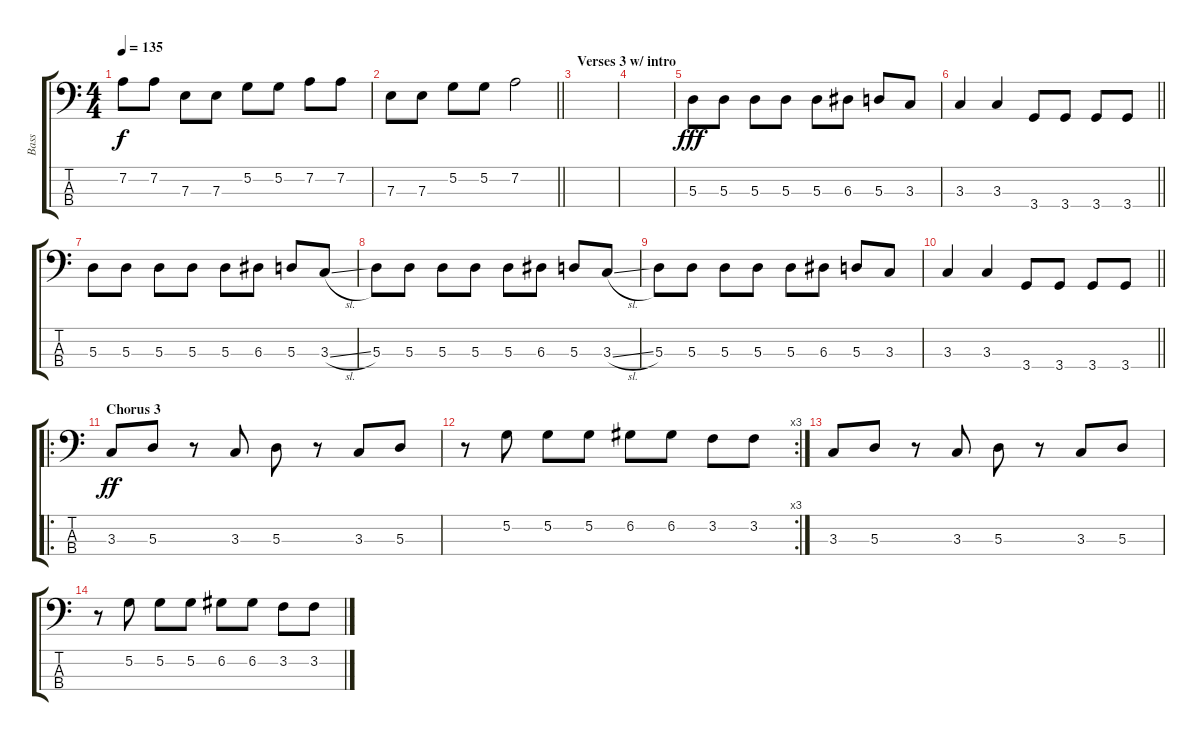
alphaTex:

\track ("Bass" "Bass") {instrument electricbassfinger}
\staff {score tabs}
\tuning (G2 D2 A1 E1) {hide}
\ts (4 4)
\tempo 135
\clef f4
\ks c
7.2.8{dy f} 7.2.8 7.3.8 7.3.8 5.2.8 5.2.8 7.2.8 7.2.8 |
\barLineRight lightlight
7.3.8 7.3.8 5.2.8 5.2.8 7.2.2 |
\section ("" "Verses 3 w/ intro")
|
|
5.3.8{dy fff} 5.3.8 5.3.8 5.3.8 5.3.8 6.3.8 5.3.8 3.3.8 |
\barLineRight lightlight
3.3.4 3.3.4 3.4.8 3.4.8 3.4.8 3.4.8 |
5.3.8 5.3.8 5.3.8 5.3.8 5.3.8 6.3.8 5.3.8 3.3{sl}.8 |
5.3.8 5.3.8 5.3.8 5.3.8 5.3.8 6.3.8 5.3.8 3.3{sl}.8 |
5.3.8 5.3.8 5.3.8 5.3.8 5.3.8 6.3.8 5.3.8 3.3.8 |
\barLineRight lightlight
3.3.4 3.3.4 3.4.8 3.4.8 3.4.8 3.4.8 |
\ro
\section ("" "Chorus 3")
3.3.8{dy ff} 5.3.8 r.8 3.3.8 5.3.8 r.8 3.3.8 5.3.8 |
\rc 3
r.8 5.2.8 5.2.8 5.2.8 6.2.8 6.2.8 3.2.8 3.2.8 |
3.3.8 5.3.8 r.8 3.3.8 5.3.8 r.8 3.3.8 5.3.8 |
r.8 5.2.8 5.2.8 5.2.8 6.2.8 6.2.8 3.2.8 3.2.8
